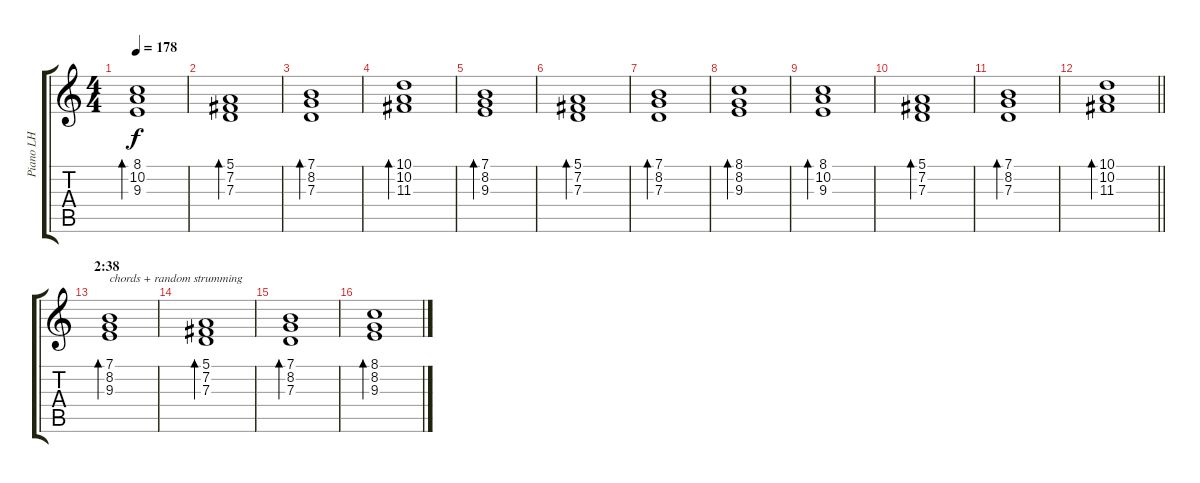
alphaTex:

\track ("Piano LH" "Piano LH") {instrument acousticgrandpiano}
\staff {score tabs}
\tuning (E4 B3 G3 D3 A2 E2) {hide}
\ts (4 4)
\tempo 178
\clef g2
\ks c
(8.1 10.2 9.3).1{bd 480 dy f} |
(5.1 7.2 7.3).1{bd 480} |
(7.1 8.2 7.3).1{bd 480} |
(10.1 10.2 11.3).1{bd 480} |
(7.1 8.2 9.3).1{bd 480} |
(5.1 7.2 7.3).1{bd 480} |
(7.1 8.2 7.3).1{bd 480} |
(8.1 8.2 9.3).1{bd 480} |
(8.1 10.2 9.3).1{bd 480} |
(5.1 7.2 7.3).1{bd 480} |
(7.1 8.2 7.3).1{bd 480} |
\barLineRight lightlight
(10.1 10.2 11.3).1{bd 480} |
\section ("" "2:38")
(7.1 8.2 9.3).1{bd 480 txt "chords + random strumming"} |
(5.1 7.2 7.3).1{bd 480} |
(7.1 8.2 7.3).1{bd 480} |
(8.1 8.2 9.3).1{bd 480}
